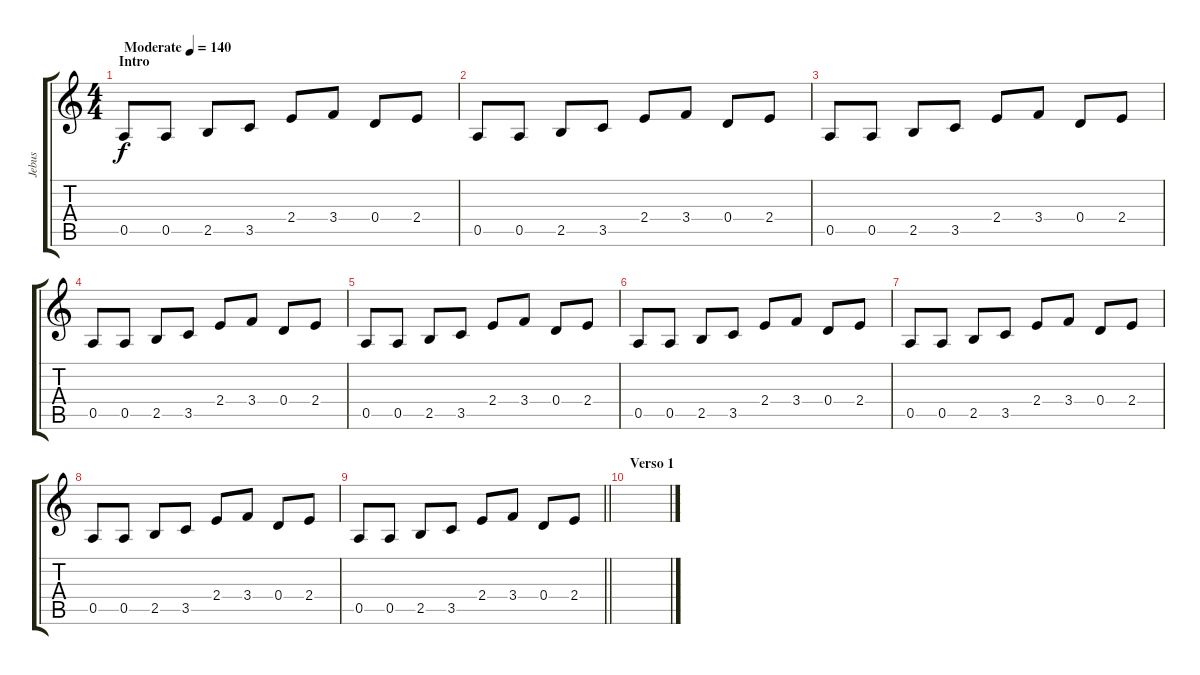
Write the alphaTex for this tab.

\track ("Jebus" "Jebus") {instrument distortionguitar}
\staff {score tabs}
\tuning (E4 B3 G3 D3 A2 E2) {hide}
\ts (4 4)
\section ("" "Intro")
\tempo (140 "Moderate")
\clef g2
\ks c
0.5.8{dy f instrument distortionguitar} 0.5.8 2.5.8 3.5.8 2.4.8 3.4.8 0.4.8 2.4.8 |
0.5.8 0.5.8 2.5.8 3.5.8 2.4.8 3.4.8 0.4.8 2.4.8 |
0.5.8 0.5.8 2.5.8 3.5.8 2.4.8 3.4.8 0.4.8 2.4.8 |
0.5.8 0.5.8 2.5.8 3.5.8 2.4.8 3.4.8 0.4.8 2.4.8 |
0.5.8 0.5.8 2.5.8 3.5.8 2.4.8 3.4.8 0.4.8 2.4.8 |
0.5.8 0.5.8 2.5.8 3.5.8 2.4.8 3.4.8 0.4.8 2.4.8 |
0.5.8 0.5.8 2.5.8 3.5.8 2.4.8 3.4.8 0.4.8 2.4.8 |
0.5.8 0.5.8 2.5.8 3.5.8 2.4.8 3.4.8 0.4.8 2.4.8 |
\barLineRight lightlight
0.5.8 0.5.8 2.5.8 3.5.8 2.4.8 3.4.8 0.4.8 2.4.8 |
\section ("" "Verso 1")
